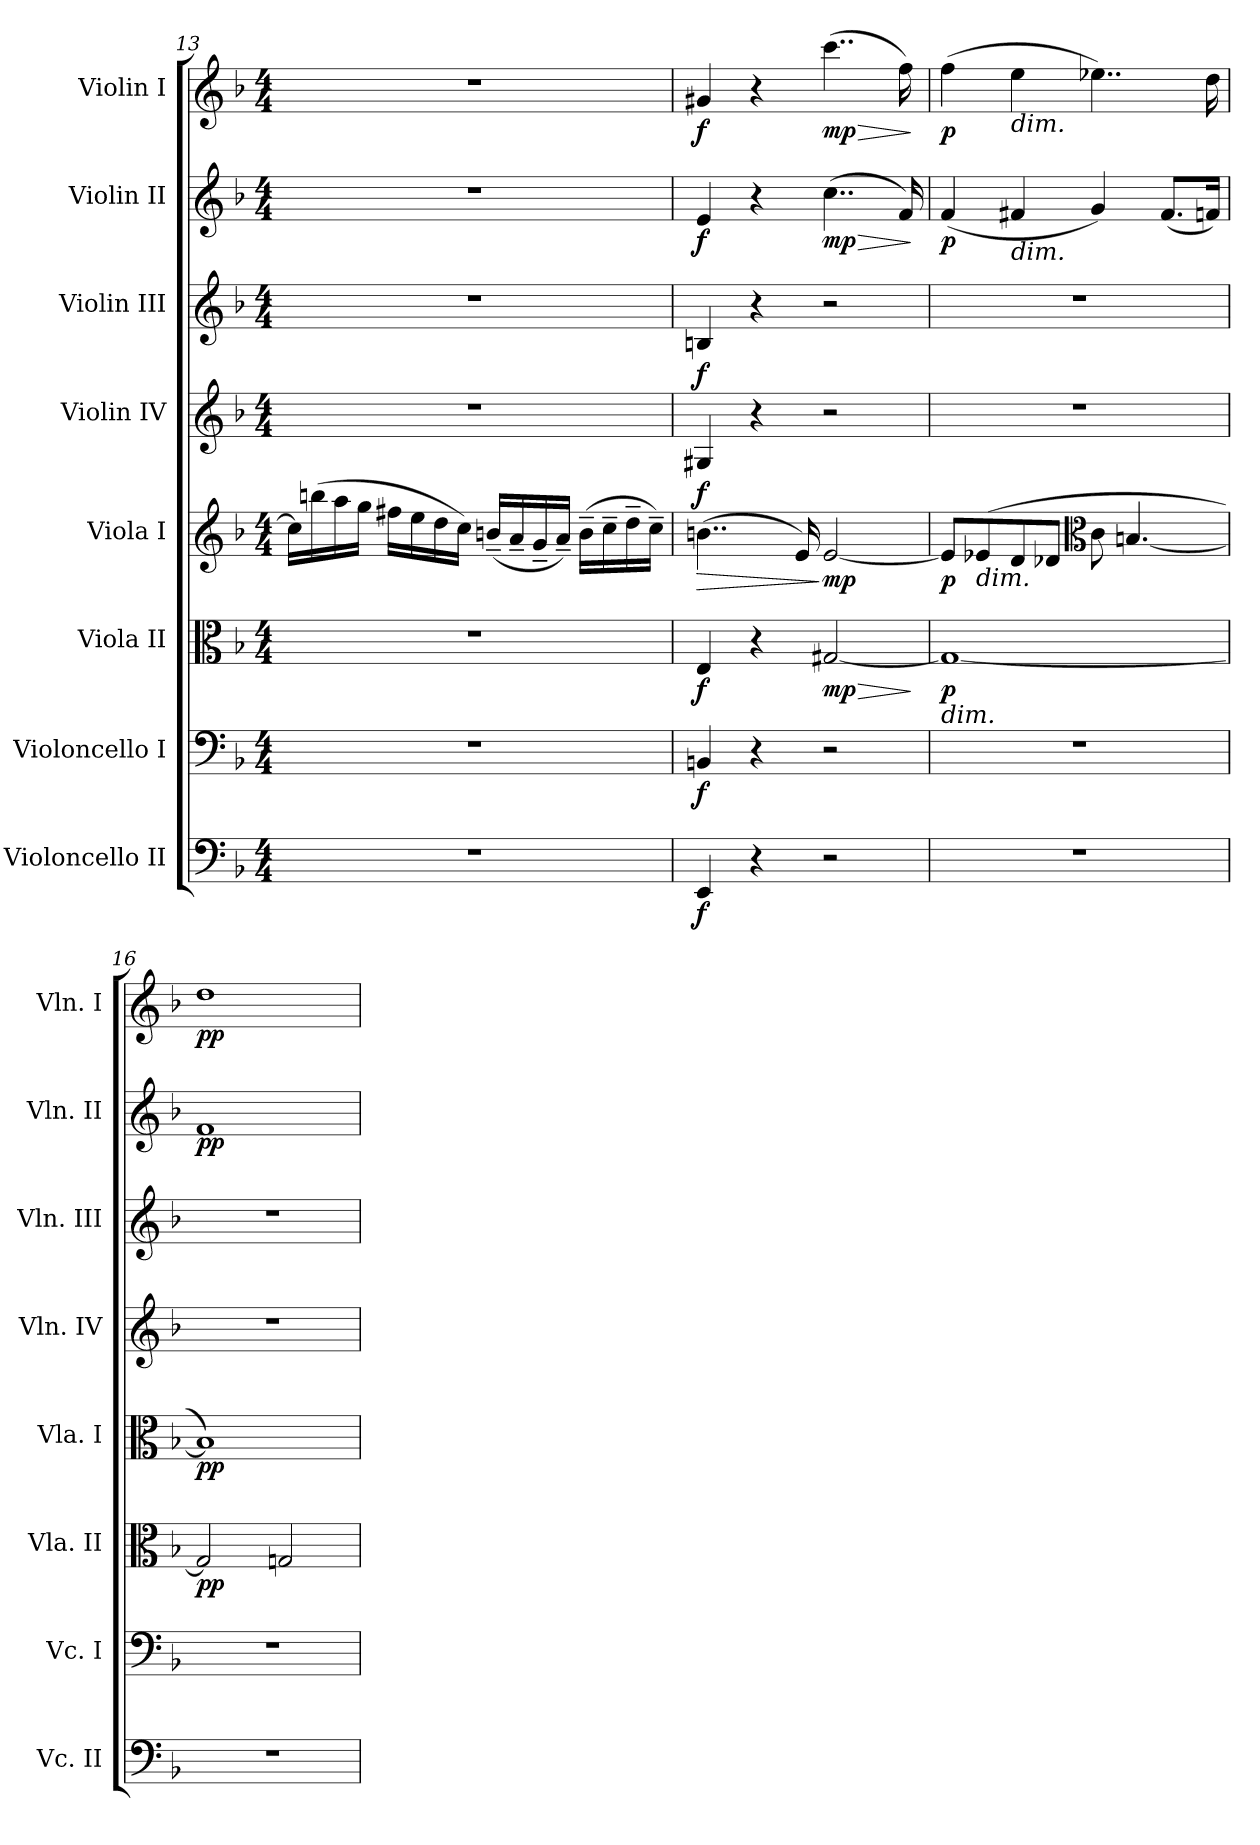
**kern	**dynam	**kern	**dynam	**kern	**dynam	**kern	**dynam	**kern	**dynam	**kern	**dynam	**kern	**dynam	**kern	**dynam
*part8	*part8	*part7	*part7	*part6	*part6	*part5	*part5	*part4	*part4	*part3	*part3	*part2	*part2	*part1	*part1
*staff8	*staff8	*staff7	*staff7	*staff6	*staff6	*staff5	*staff5	*staff4	*staff4	*staff3	*staff3	*staff2	*staff2	*staff1	*staff1
*I"Violoncello II	*	*I"Violoncello I	*	*I"Viola II	*	*I"Viola I	*	*I"Violin IV	*	*I"Violin III	*	*I"Violin II	*	*I"Violin I	*
*I'Vc. II	*	*I'Vc. I	*	*I'Vla. II	*	*I'Vla. I	*	*I'Vln. IV	*	*I'Vln. III	*	*I'Vln. II	*	*I'Vln. I	*
!!LO:PB:g=z
*clefF4	*	*clefF4	*	*clefC3	*	*clefG2	*	*clefG2	*	*clefG2	*	*clefG2	*	*clefG2	*
*k[b-]	*	*k[b-]	*	*k[b-]	*	*k[b-]	*	*k[b-]	*	*k[b-]	*	*k[b-]	*	*k[b-]	*
*M4/4	*	*M4/4	*	*M4/4	*	*M4/4	*	*M4/4	*	*M4/4	*	*M4/4	*	*M4/4	*
=13	=13	=13	=13	=13	=13	=13	=13	=13	=13	=13	=13	=13	=13	=13	=13
1r	.	1r	.	1r	.	16cc\LL]	.	1r	.	1r	.	1r	.	1r	.
.	.	.	.	.	.	(>16bbn\	.	.	.	.	.	.	.	.	.
.	.	.	.	.	.	16aa\	.	.	.	.	.	.	.	.	.
.	.	.	.	.	.	16gg\JJ	.	.	.	.	.	.	.	.	.
.	.	.	.	.	.	16ff#X\LL	.	.	.	.	.	.	.	.	.
.	.	.	.	.	.	16ee\	.	.	.	.	.	.	.	.	.
.	.	.	.	.	.	16dd\	.	.	.	.	.	.	.	.	.
.	.	.	.	.	.	16cc\JJ)	.	.	.	.	.	.	.	.	.
.	.	.	.	.	.	(<16bn~/LL	.	.	.	.	.	.	.	.	.
.	.	.	.	.	.	16a~/	.	.	.	.	.	.	.	.	.
.	.	.	.	.	.	16g~/	.	.	.	.	.	.	.	.	.
.	.	.	.	.	.	16a~/JJ)	.	.	.	.	.	.	.	.	.
.	.	.	.	.	.	(>16b~\LL	.	.	.	.	.	.	.	.	.
.	.	.	.	.	.	16cc~\	.	.	.	.	.	.	.	.	.
.	.	.	.	.	.	16dd~\	.	.	.	.	.	.	.	.	.
.	.	.	.	.	.	16cc~\JJ)	.	.	.	.	.	.	.	.	.
=14	=14	=14	=14	=14	=14	=14	=14	=14	=14	=14	=14	=14	=14	=14	=14
!	!LO:DY:b	!	!LO:DY:b	!	!LO:DY:b	!	!LO:HP:b	!	!LO:DY:b	!	!LO:DY:b	!	!LO:DY:b	!	!LO:DY:b
4EE/	f	4BBn/	f	4E/	f	(>4..bn\	>	4G#X/	f	4Bn/	f	4e/	f	4g#X/	f
4r	.	4r	.	4r	.	.	.	4r	.	4r	.	4r	.	4r	.
.	.	.	.	.	.	16e/)	.	.	.	.	.	.	.	.	.
!	!	!	!	!	!LO:HP:b	!	!	!	!	!	!	!	!LO:HP:b	!	!LO:HP:b
!	!	!	!	!	!LO:DY:n=1:b	!	!LO:DY:n=1:b	!	!	!	!	!	!LO:DY:n=1:b	!	!LO:DY:n=1:b
2r	.	2r	.	[2G#X/	> mp	[2e/	] mp	2r	.	2r	.	(>4..cc\	> mp	(>4..ccc\	> mp
.	.	.	.	.	.	.	.	.	.	.	.	16f/)	.	16ff\)	.
.	.	.	.	.	]	.	.	.	.	.	.	.	]	.	]
=15	=15	=15	=15	=15	=15	=15	=15	=15	=15	=15	=15	=15	=15	=15	=15
!	!	!	!	!LO:TX:b:i:t=dim.	!	!	!	!	!	!	!	!	!	!	!
!	!	!	!	!	!LO:DY:b	!	!LO:DY:b	!	!	!	!	!	!LO:DY:b	!	!LO:DY:b
1r	.	1r	.	1G#_	p	8e/L]	p	1r	.	1r	.	(<4f/	p	(>4ff\	p
!	!	!	!	!	!	!LO:TX:b:i:t=dim.	!	!	!	!	!	!	!	!	!
.	.	.	.	.	.	(>8e-X/	.	.	.	.	.	.	.	.	.
!	!	!	!	!	!	!	!	!	!	!	!	!	!	!LO:TX:b:i:t=dim.	!
!	!	!	!	!	!	!	!	!	!	!	!	!LO:TX:b:i:t=dim.	!	!	!
.	.	.	.	.	.	8d/	.	.	.	.	.	4f#X/	.	4ee\	.
.	.	.	.	.	.	8d-X/J	.	.	.	.	.	.	.	.	.
*	*	*	*	*	*	*clefC3	*	*	*	*	*	*	*	*	*
.	.	.	.	.	.	8c\	.	.	.	.	.	4g/)	.	4..ee-X\)	.
.	.	.	.	.	.	[4.Bn/	.	.	.	.	.	.	.	.	.
.	.	.	.	.	.	.	.	.	.	.	.	(<8.f#/L	.	.	.
.	.	.	.	.	.	.	.	.	.	.	.	16fn/Jk)	.	16dd\	.
=16	=16	=16	=16	=16	=16	=16	=16	=16	=16	=16	=16	=16	=16	=16	=16
!	!	!	!	!	!LO:DY:b	!	!LO:DY:b	!	!	!	!	!	!LO:DY:b	!	!LO:DY:b
1r	.	1r	.	2G#/]	pp	1B])	pp	1r	.	1r	.	1f	pp	1dd	pp
.	.	.	.	2Gn/	.	.	.	.	.	.	.	.	.	.	.
=	=	=	=	=	=	=	=	=	=	=	=	=	=	=	=
*-	*-	*-	*-	*-	*-	*-	*-	*-	*-	*-	*-	*-	*-	*-	*-
